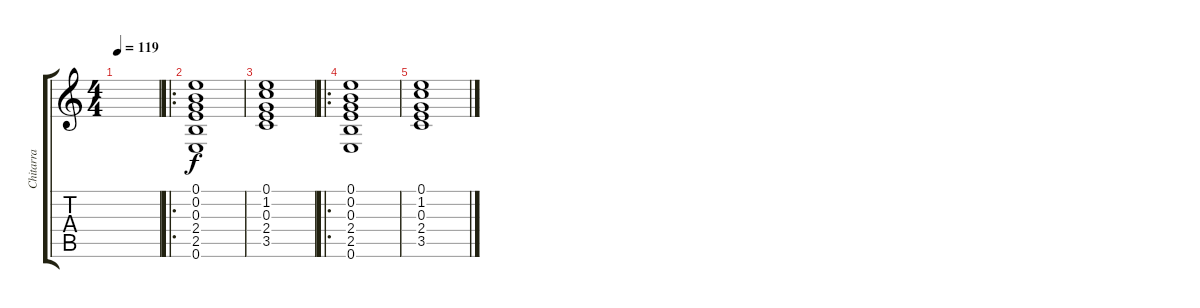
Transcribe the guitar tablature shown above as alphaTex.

\track ("Chitarra" "Chitarra") {instrument electricguitarmuted}
\staff {score tabs}
\tuning (E4 B3 G3 D3 A2 E2) {hide}
\ts (4 4)
\tempo 119
\clef g2
\ks c
|
\ro
(0.1 0.2 0.3 2.4 2.5 0.6).1 |
(0.1 1.2 0.3 2.4 3.5).1 |
\ro
(0.1 0.2 0.3 2.4 2.5 0.6).1 |
(0.1 1.2 0.3 2.4 3.5).1
